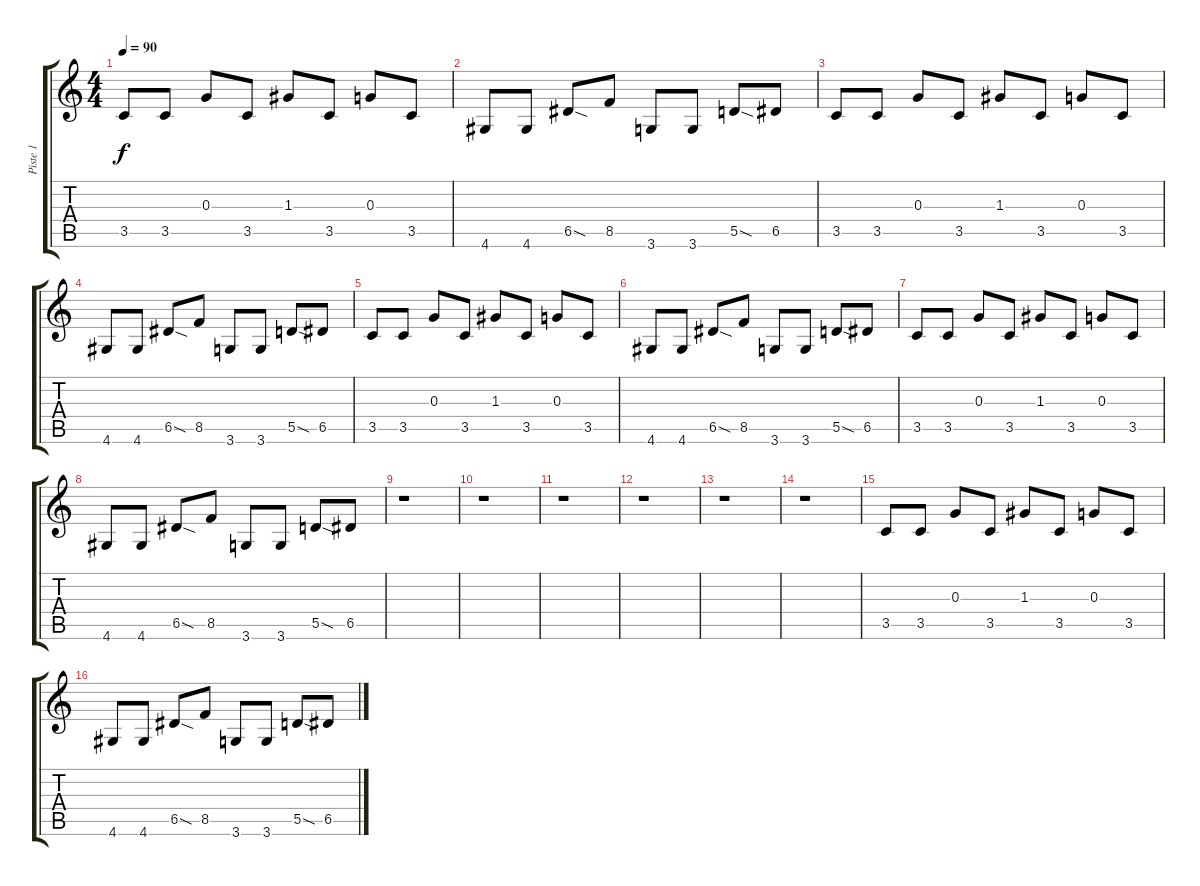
\track ("Piste 1" "Piste 1") {instrument distortionguitar}
\staff {score tabs}
\tuning (E4 B3 G3 D3 A2 E2) {hide}
\ts (4 4)
\tempo 90
\clef g2
\ks c
3.5.8{dy f instrument distortionguitar} 3.5.8 0.3.8 3.5.8 1.3.8 3.5.8 0.3.8 3.5.8 |
4.6.8 4.6.8 6.5{sod}.8 8.5.8 3.6.8 3.6.8 5.5{sod}.8 6.5.8 |
3.5.8 3.5.8 0.3.8 3.5.8 1.3.8 3.5.8 0.3.8 3.5.8 |
4.6.8 4.6.8 6.5{sod}.8 8.5.8 3.6.8 3.6.8 5.5{sod}.8 6.5.8 |
3.5.8 3.5.8 0.3.8 3.5.8 1.3.8 3.5.8 0.3.8 3.5.8 |
4.6.8 4.6.8 6.5{sod}.8 8.5.8 3.6.8 3.6.8 5.5{sod}.8 6.5.8 |
3.5.8 3.5.8 0.3.8 3.5.8 1.3.8 3.5.8 0.3.8 3.5.8 |
4.6.8 4.6.8 6.5{sod}.8 8.5.8 3.6.8 3.6.8 5.5{sod}.8 6.5.8 |
r.1 |
r.1 |
r.1 |
r.1 |
r.1 |
r.1 |
3.5.8 3.5.8 0.3.8 3.5.8 1.3.8 3.5.8 0.3.8 3.5.8 |
4.6.8 4.6.8 6.5{sod}.8 8.5.8 3.6.8 3.6.8 5.5{sod}.8 6.5.8
